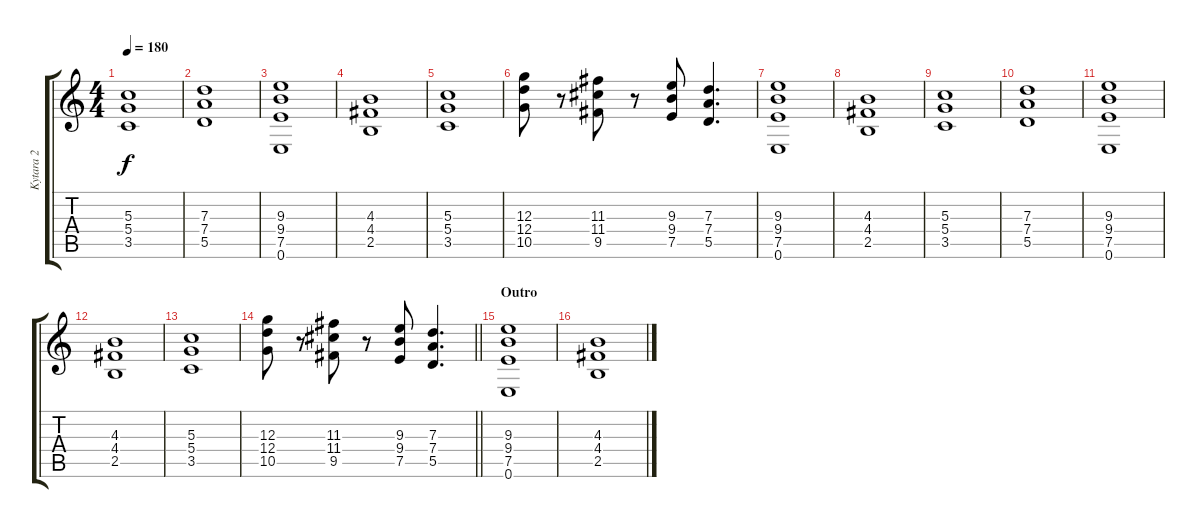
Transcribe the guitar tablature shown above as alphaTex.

\track ("Kytara 2 " "Kytara 2 ") {instrument distortionguitar}
\staff {score tabs}
\tuning (E4 B3 G3 D3 A2 E2) {hide}
\ts (4 4)
\tempo 180
\clef g2
\ks c
(5.3 5.4 3.5).1{dy f} |
(7.3 7.4 5.5).1 |
(9.3 9.4 7.5 0.6).1 |
(4.3 4.4 2.5).1 |
(5.3 5.4 3.5).1 |
(12.3 12.4 10.5).8 r.8 (11.3 11.4 9.5).8 r.8 (9.3 9.4 7.5).8 (7.3 7.4 5.5).4{d} |
(9.3 9.4 7.5 0.6).1 |
(4.3 4.4 2.5).1 |
(5.3 5.4 3.5).1 |
(7.3 7.4 5.5).1 |
(9.3 9.4 7.5 0.6).1 |
(4.3 4.4 2.5).1 |
(5.3 5.4 3.5).1 |
\barLineRight lightlight
(12.3 12.4 10.5).8 r.8 (11.3 11.4 9.5).8 r.8 (9.3 9.4 7.5).8 (7.3 7.4 5.5).4{d} |
\section ("" "Outro")
(9.3 9.4 7.5 0.6).1 |
(4.3 4.4 2.5).1
